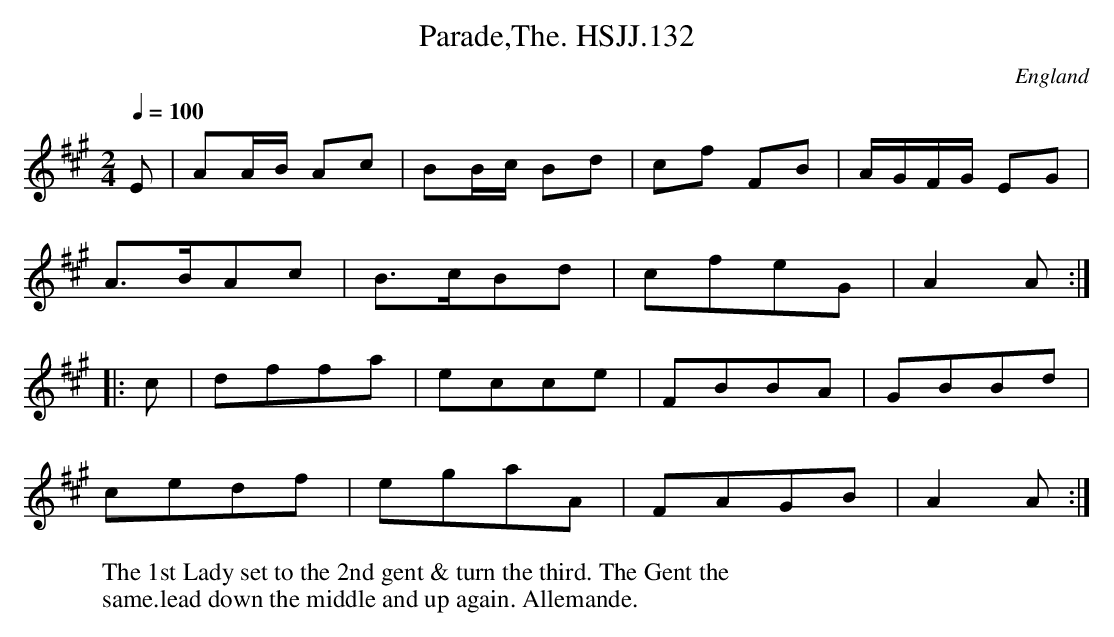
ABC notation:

X:1
T:Parade,The. HSJJ.132
M:2/4
L:1/8
Q:1/4=100
O:England
W:The 1st Lady set to the 2nd gent & turn the third. The Gent the
W:same.lead down the middle and up again. Allemande.
K:A
E|AA/B/ Ac|BB/c/ Bd|cf FB|A/G/F/G/ EG|
A>BAc|B>cBd|cfeG|A2A:|
|:c|dffa|ecce|FBBA|GBBd|
cedf|egaA|FAGB|A2A:|
